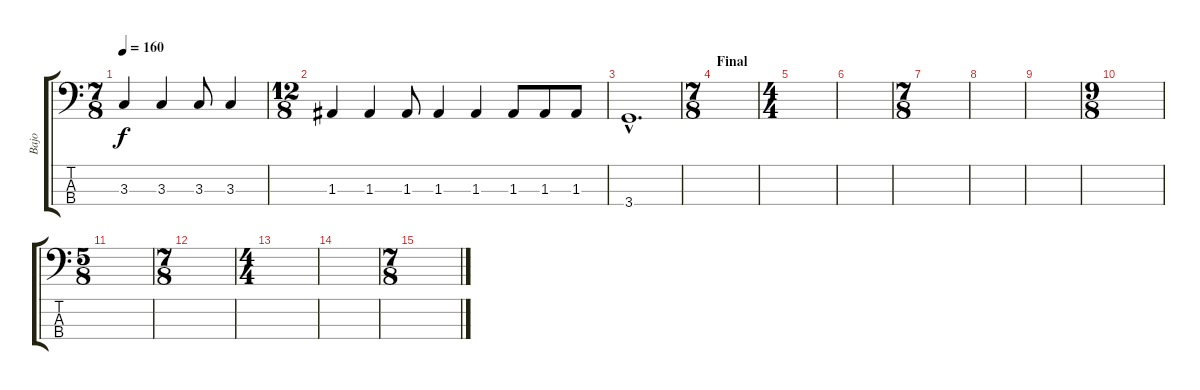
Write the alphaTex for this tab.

\track ("Bajo" "Bajo") {instrument electricbassfinger}
\staff {score tabs}
\tuning (G2 D2 A1 E1) {hide}
\ts (7 8)
\tempo 160
\clef f4
\ks c
3.3.4{dy f} 3.3.4 3.3.8 3.3.4 |
\ts (12 8)
1.3.4 1.3.4 1.3.8 1.3.4 1.3.4 1.3.8 1.3.8 1.3.8 |
3.4{hac}.1{d} |
\ts (7 8)
\section ("" "Final")
|
\ts (4 4)
|
|
\ts (7 8)
|
|
|
\ts (9 8)
|
\ts (5 8)
|
\ts (7 8)
|
\ts (4 4)
|
|
\ts (7 8)
